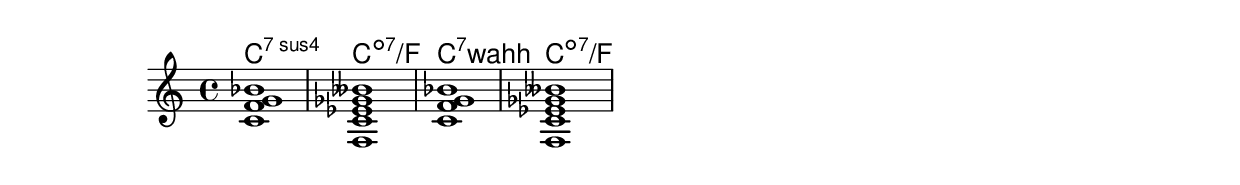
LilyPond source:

\version "2.7.13"
\header {

    texidoc = "The property @code{chordNameExceptions} can used
    to store a list of special notations for specific chords."

}


				% 7sus4 denoted with ^7 wahh
chExceptionMusic =  {
    <c f g bes>1-\markup { \super "7" "wahh" }}

				% add to existing exceptions.
chExceptions = #(append
		 (sequential-music-to-chord-exceptions chExceptionMusic #t)
		 ignatzekExceptions)

theMusic = \chordmode {
    c:7sus4 c:dim7/+f
    \set chordNameExceptions = #chExceptions
    c:7sus4 c:dim7/+f
}

\layout { raggedright = ##t }

<< \context ChordNames \theMusic
   \context Voice \theMusic
>>  
